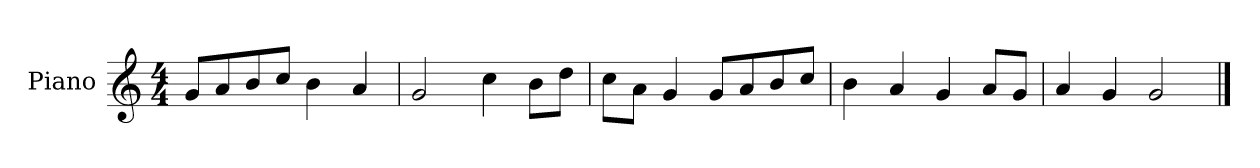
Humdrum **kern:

**kern
*part1
*staff1
*I"Piano
*I'P-no
*clefG2
*k[]
*M4/4
*MM90
=1
8g/L
8a/
8b/
8cc/J
4b\
4a/
=2
2g/
4cc\
8b\L
8dd\J
=3
8cc\L
8a\J
4g/
8g/L
8a/
8b/
8cc/J
=4
4b\
4a/
4g/
8a/L
8g/J
=5
4a/
4g/
2g/
==
*-
